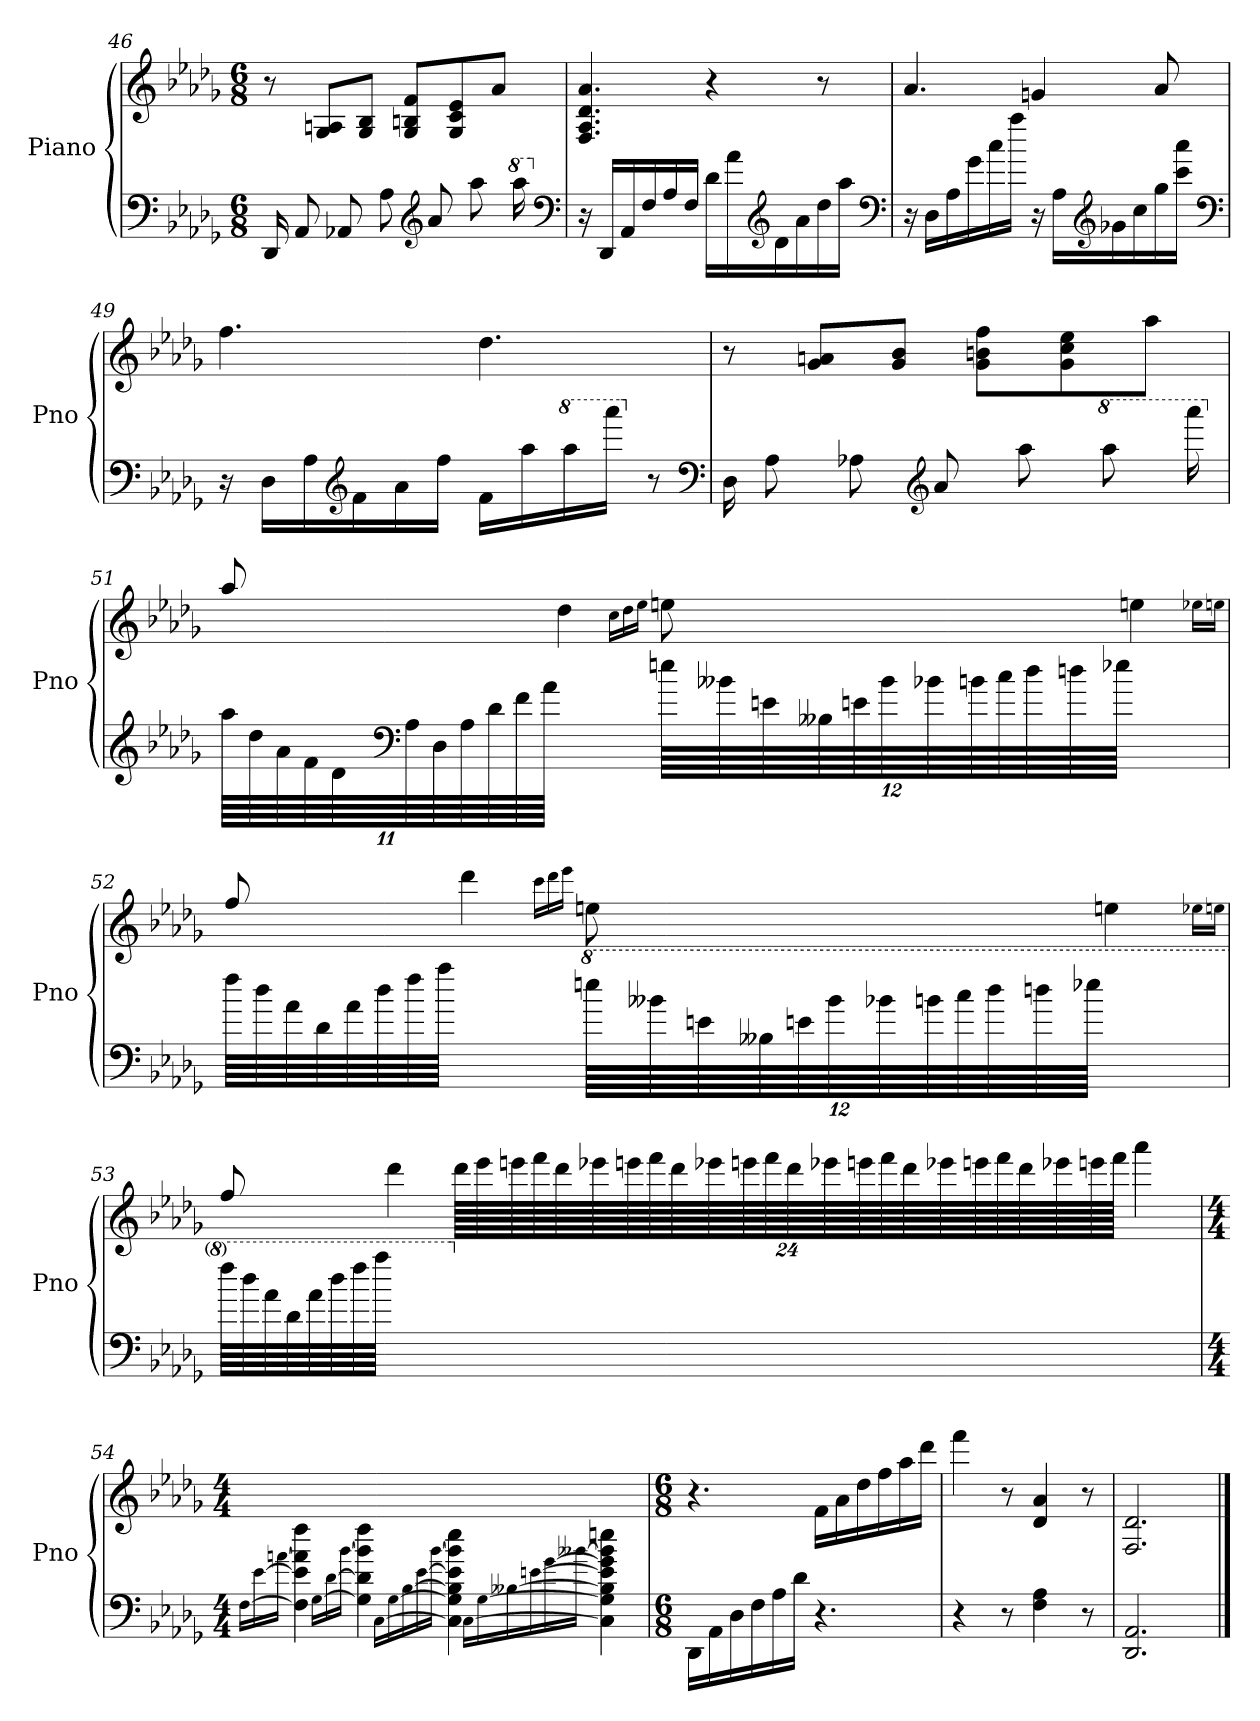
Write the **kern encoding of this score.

**kern	**kern
*part1	*part1
*staff2	*staff1
*I"Piano	*
*I'Pno	*
*clefF4	*clefG2
*k[b-e-a-d-g-]	*k[b-e-a-d-g-]
*D-:	*D-:
*M6/8	*M6/8
=46	=46
16DD-	8r
8AA-	.
.	8G- 8AnL
8AA-X	.
.	8G- 8B-J
8A-	.
.	8G- 8Bn 8fL
*clefG2	*
8a-	.
.	8G- 8c 8e-
8aa-	.
.	8a-J
*8va	*
16aaa-	.
*clefF4	*
=47	=47
*X8va	*
16r	4.F 4.A- 4.d- 4.a-
16DD-LL	.
16AA-	.
16F	.
16A-	.
16FJJ	.
16d-LL	4r
16a-	.
*clefG2	*
16d-	.
16a-	.
16dd-	8r
16aa-JJ	.
*clefF4	*
=48	=48
16r	4.a-
16D-/LL	.
16A-	.
16g-\	.
16cc\	.
16aa-\JJ	.
16r	4gn
16A-LL	.
*clefG2	*
16g-X	.
16cc	.
16gg-	8a-
16ccc 16aaa-JJ	.
*clefF4	*
=49	=49
16r	4.ff
16D-LL	.
16A-	.
*clefG2	*
16f	.
16a-	.
16ffJJ	.
16fLL	4.dd-
16aa-	.
*8va	*
16aaa-	.
16aaaa-JJ	.
*X8va	*
8r	.
*clefF4	*
=50	=50
16D-	8r
8A-	.
.	8g- 8anL
8A-X	.
.	8g- 8b-J
*clefG2	*
8a-	.
.	8g- 8bn 8ffL
8aa-	.
.	8g- 8cc 8ee-
*8va	*
8aaa-	.
.	8aa-J
16aaaa-	.
=51	=51
*X8va	*
88aa-\LLLL	8aa-/
88dd-\	.
88a-\	.
88f\	.
88d-\	.
*clefF4	*
88A-/	.
88D-	.
88A-	.
88d-\	.
88f\	.
88a-\JJJJ	.
4ryy	4dd-
.	16qcc\LL
.	16qdd-
.	16qee-JJ
96eenLLLL	8een
96b--X	.
96en	.
96B--X	.
96en\	.
96b--\	.
96b-X	.
96bn	.
96cc\	.
96dd-\	.
96ddn	.
96ee-XJJJJ	.
4ryy	4een
.	16qee-X\LL
.	16qeenJJ
=52	=52
64ff\LLLL	8ff/
64dd-\	.
64a-\	.
64d-\	.
64a-\	.
64dd-\	.
64ff\	.
64aa-\JJJJ	.
4ryy	4ddd-
.	16qccc\LL
.	16qddd-
.	16qeee-JJ
*8va	*
*	*8va
96eeenLLLL	8eeen
96bb--X	.
96een	.
96b--X	.
96een\	.
96bb--\	.
96bb-X	.
96bbn	.
96ccc\	.
96ddd-\	.
96dddn	.
96eee-XJJJJ	.
4ryy	4eeen
.	16qeee-X\LL
.	16qeeenJJ
=53	=53
64fff\LLLL	8fff/
64ddd-\	.
64aa-\	.
64dd-\	.
64aa-\	.
64ddd-\	.
64fff\	.
64aaa-\JJJJ	.
4ryy	4dddd-
4.ryy	192dddd-LLLLL
.	192eeee-
.	192eeeen
.	192ffff
.	192dddd-
.	192eeee-X
.	192eeeen
.	192ffff
.	192dddd-
.	192eeee-X
.	192eeeen
.	192ffff
.	192dddd-
.	192eeee-X
.	192eeeen
.	192ffff
.	192dddd-
.	192eeee-X
.	192eeeen
.	192ffff
.	192dddd-
.	192eeee-X
.	192eeeen
.	192ffffJJJJJ
.	4aaaa-
=54	=54
*M4/4	*M4/4
*X8va	*
[16qFLL	.
[16qe-	.
[16qan\JJ	.
*	*X8va
4F]\ 4e-]\ 4a]\ 4ff\	1ryy
[16qG-LL	.
[16qd-	.
[16qb-\JJ	.
4G-]\ 4d-]\ 4b-]\ 4ff\	.
[16qCLL	.
[16qG-	.
[16qB-	.
[16qe-\	.
[16qb-\JJ	.
4C]\ 4G-]\ 4B-]\ 4e-]\ 4b-]\ 4ee-\	.
[16qCLL	.
[16qG-	.
[16qB--X	.
[16qen	.
[16qg-\	.
[16qb--X\JJ	.
4C]\ 4G-]\ 4B--]\ 4e]\ 4g-]\ 4b--]\ 4een\	.
=55	=55
*M6/8	*M6/8
16DD-LL	4.r
16AA-	.
16D-	.
16F	.
16A-	.
16d-JJ	.
4.r	16fLL
.	16a-
.	16dd-
.	16ff
.	16aa-
.	16ddd-JJ
=56	=56
4r	4fff
8r	8r
4F 4A-	4d- 4a-
8r	8r
=57	=57
2.DD- 2.AA-	2.F 2.d-
==	==
*-	*-
